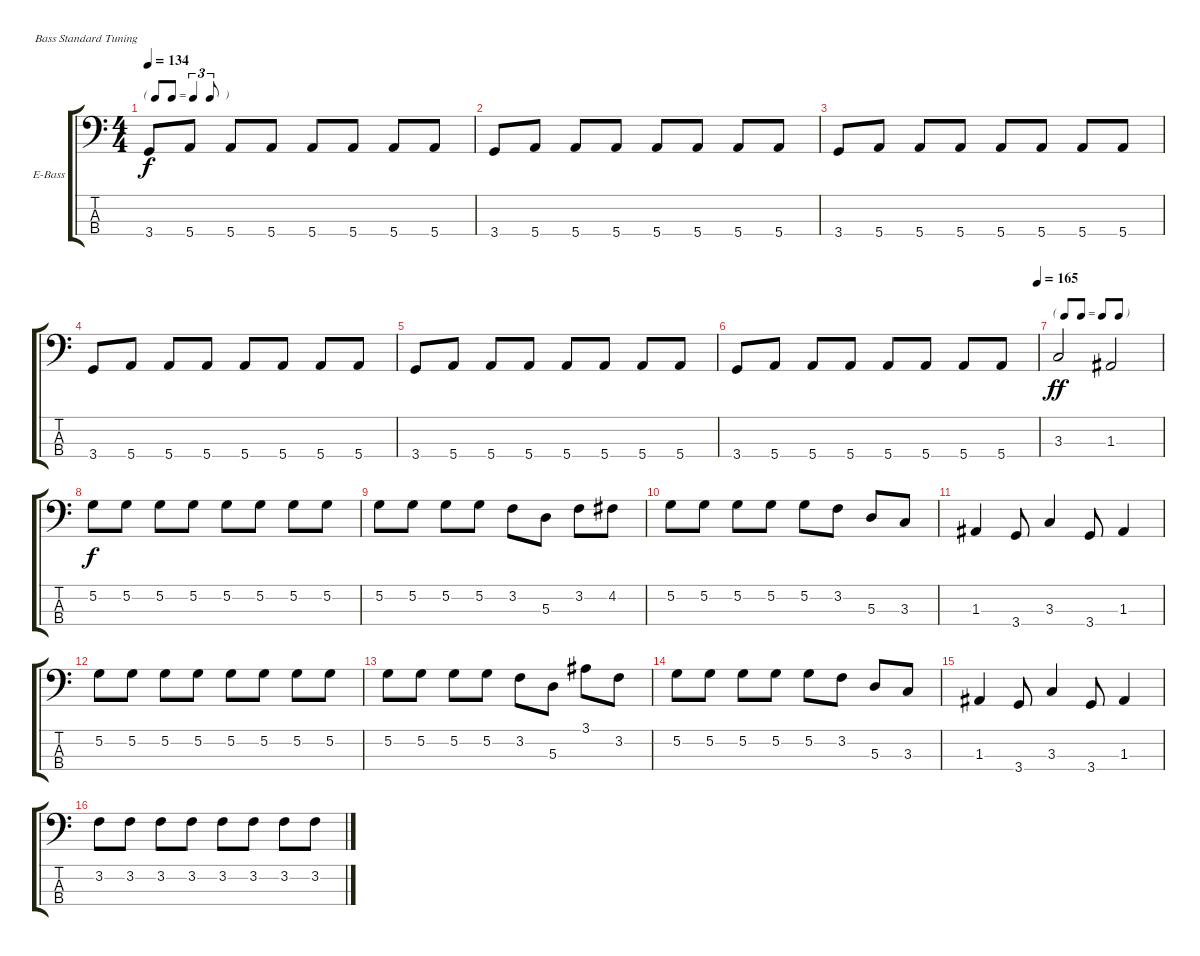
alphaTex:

\bracketExtendMode groupsimilarinstruments
\firstSystemTrackNameOrientation horizontal
\otherSystemsTrackNameOrientation horizontal
\track ("Glenn Hughes" "E-Bass") {instrument electricbassfinger}
\staff {score tabs}
\tuning (G2 D2 A1 E1)
\ts (4 4)
\tf triplet8th
\tempo 134
\clef f4
\ks c
3.4.8{dy f} 5.4.8 5.4.8 5.4.8 5.4.8 5.4.8 5.4.8 5.4.8 |
3.4.8 5.4.8 5.4.8 5.4.8 5.4.8 5.4.8 5.4.8 5.4.8 |
3.4.8 5.4.8 5.4.8 5.4.8 5.4.8 5.4.8 5.4.8 5.4.8 |
3.4.8 5.4.8 5.4.8 5.4.8 5.4.8 5.4.8 5.4.8 5.4.8 |
3.4.8 5.4.8 5.4.8 5.4.8 5.4.8 5.4.8 5.4.8 5.4.8 |
\tempo (165 1)
3.4.8 5.4.8 5.4.8 5.4.8 5.4.8 5.4.8 5.4.8 5.4.8 |
\tf none
3.3.2{dy ff} 1.3.2 |
5.2.8{dy f} 5.2.8 5.2.8 5.2.8 5.2.8 5.2.8 5.2.8 5.2.8 |
5.2.8 5.2.8 5.2.8 5.2.8 3.2.8 5.3.8 3.2.8 4.2.8 |
5.2.8 5.2.8 5.2.8 5.2.8 5.2.8 3.2.8 5.3.8 3.3.8 |
1.3.4 3.4.8 3.3.4 3.4.8 1.3.4 |
5.2.8 5.2.8 5.2.8 5.2.8 5.2.8 5.2.8 5.2.8 5.2.8 |
5.2.8 5.2.8 5.2.8 5.2.8 3.2.8 5.3.8 3.1.8 3.2.8 |
5.2.8 5.2.8 5.2.8 5.2.8 5.2.8 3.2.8 5.3.8 3.3.8 |
1.3.4 3.4.8 3.3.4 3.4.8 1.3.4 |
3.2.8 3.2.8 3.2.8 3.2.8 3.2.8 3.2.8 3.2.8 3.2.8
